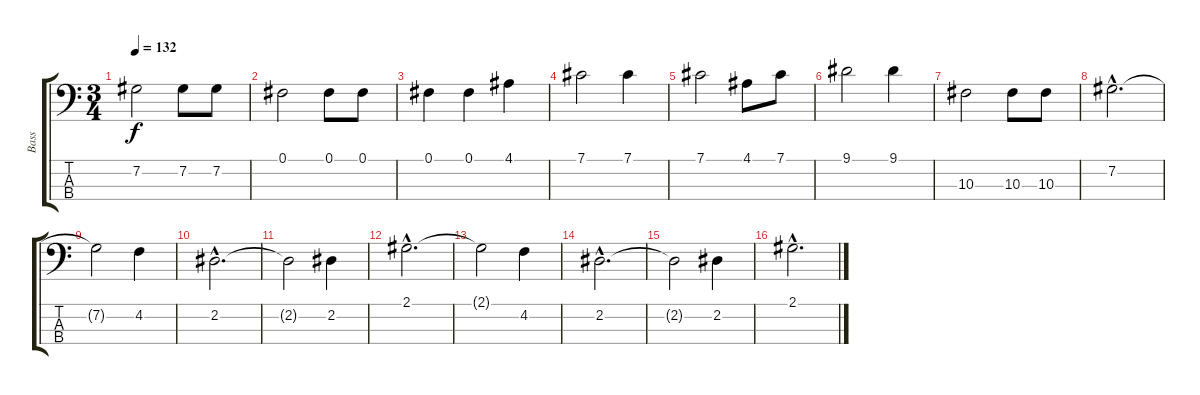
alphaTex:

\track ("Bass" "Bass") {instrument electricbassfinger}
\staff {score tabs}
\tuning (Gb2 Db2 Ab1 Eb1) {hide}
\ts (3 4)
\tempo 132
\clef f4
\ks c
7.2.2{dy f} 7.2.8 7.2.8 |
0.1.2 0.1.8 0.1.8 |
0.1.4 0.1.4 4.1.4 |
7.1.2 7.1.4 |
7.1.2 4.1.8 7.1.8 |
9.1.2 9.1.4 |
10.3.2 10.3.8 10.3.8 |
7.2{hac}.2{d} |
7.2{t}.2 4.2.4 |
2.2{hac}.2{d} |
2.2{t}.2 2.2.4 |
2.1{hac}.2{d} |
2.1{t}.2 4.2.4 |
2.2{hac}.2{d} |
2.2{t}.2 2.2.4 |
2.1{hac}.2{d}
